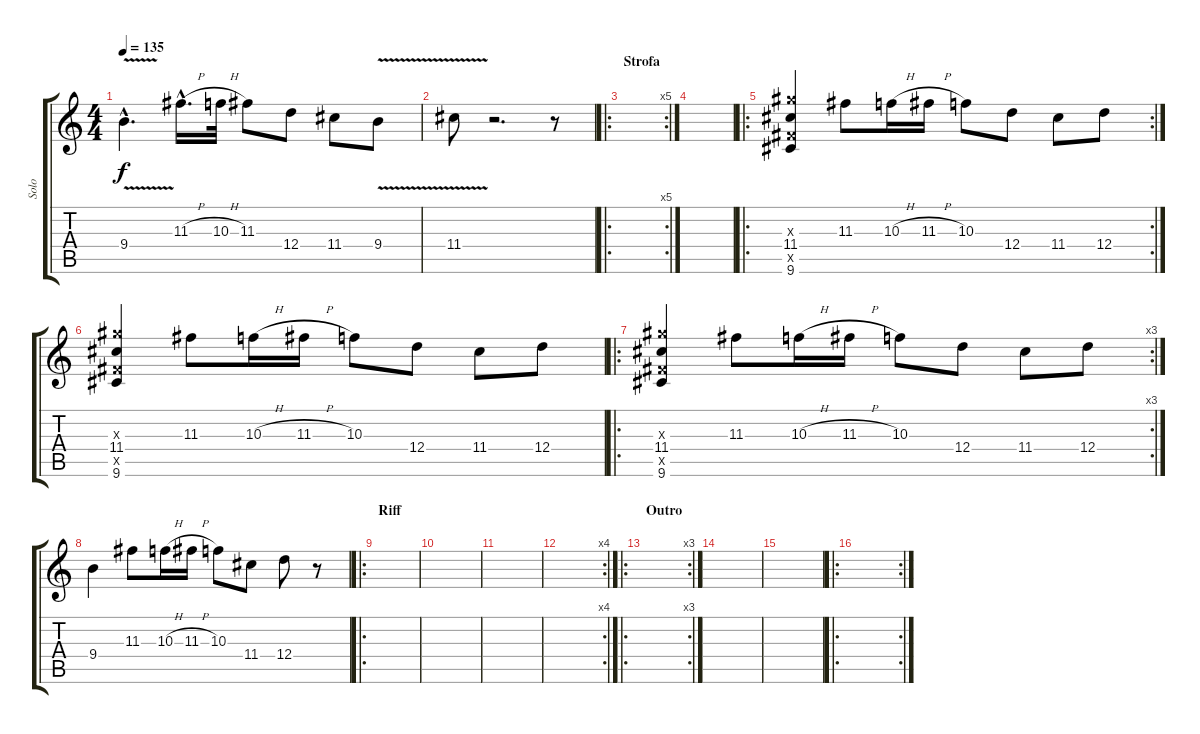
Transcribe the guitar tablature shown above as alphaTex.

\track ("Solo" "Solo") {instrument acousticguitarsteel}
\staff {score tabs}
\tuning (E4 B3 G3 D3 A2 E2) {hide}
\ts (4 4)
\tempo 135
\clef g2
\ks c
9.4{v hac}.4{d dy f} 11.3{h hac}.16{d} 10.3{h}.32 11.3.8 12.4.8 11.4.8 9.4{v}.8 |
11.4{v}.8 r.2{d} r.8 |
\ro
\rc 5
\section ("" "Strofa")
|
|
\ro
\rc 2
(13.3{x} 11.4 9.5{x} 9.6).4{volume 8 instrument acousticguitarsteel} 11.3.8 10.3{h}.16 11.3{h}.16 10.3.8 12.4.8 11.4.8 12.4.8 |
(13.3{x} 11.4 9.5{x} 9.6).4{volume 8} 11.3.8 10.3{h}.16 11.3{h}.16 10.3.8 12.4.8 11.4.8 12.4.8 |
\ro
\rc 3
(13.3{x} 11.4 9.5{x} 9.6).4{volume 8} 11.3.8 10.3{h}.16 11.3{h}.16 10.3.8 12.4.8 11.4.8 12.4.8 |
9.4.4 11.3.8 10.3{h}.16 11.3{h}.16 10.3.8 11.4.8 12.4.8 r.8 |
\ro
\section ("" "Riff")
|
|
|
\rc 4
|
\ro
\rc 3
\section ("" "Outro")
|
|
|
\ro
\rc 2
